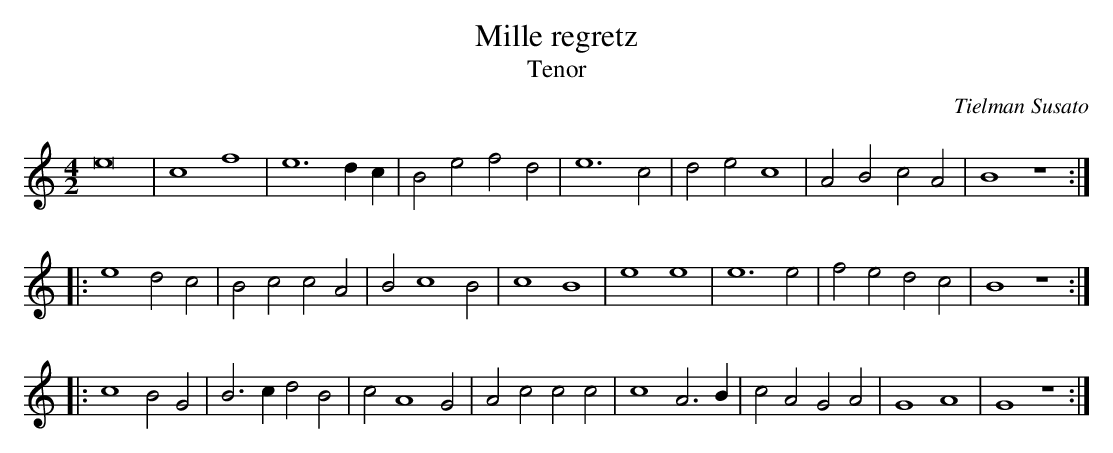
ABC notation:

X:1
T:Mille regretz
C:Tielman Susato
M:4/2%org: C|
L:1/2
T: Tenor
K:C -8va
e4|c2f2|e3d/2c/2|Befd|e3c|dec2|ABcA|B2z2:|
|:e2dc|BccA|Bc2B|c2B2|e2e2|e3e|fedc|B2z2:|
|:c2BG|B>cdB|cA2G|Accc|c2A>B|cAGA|G2A2|G2z2:|
